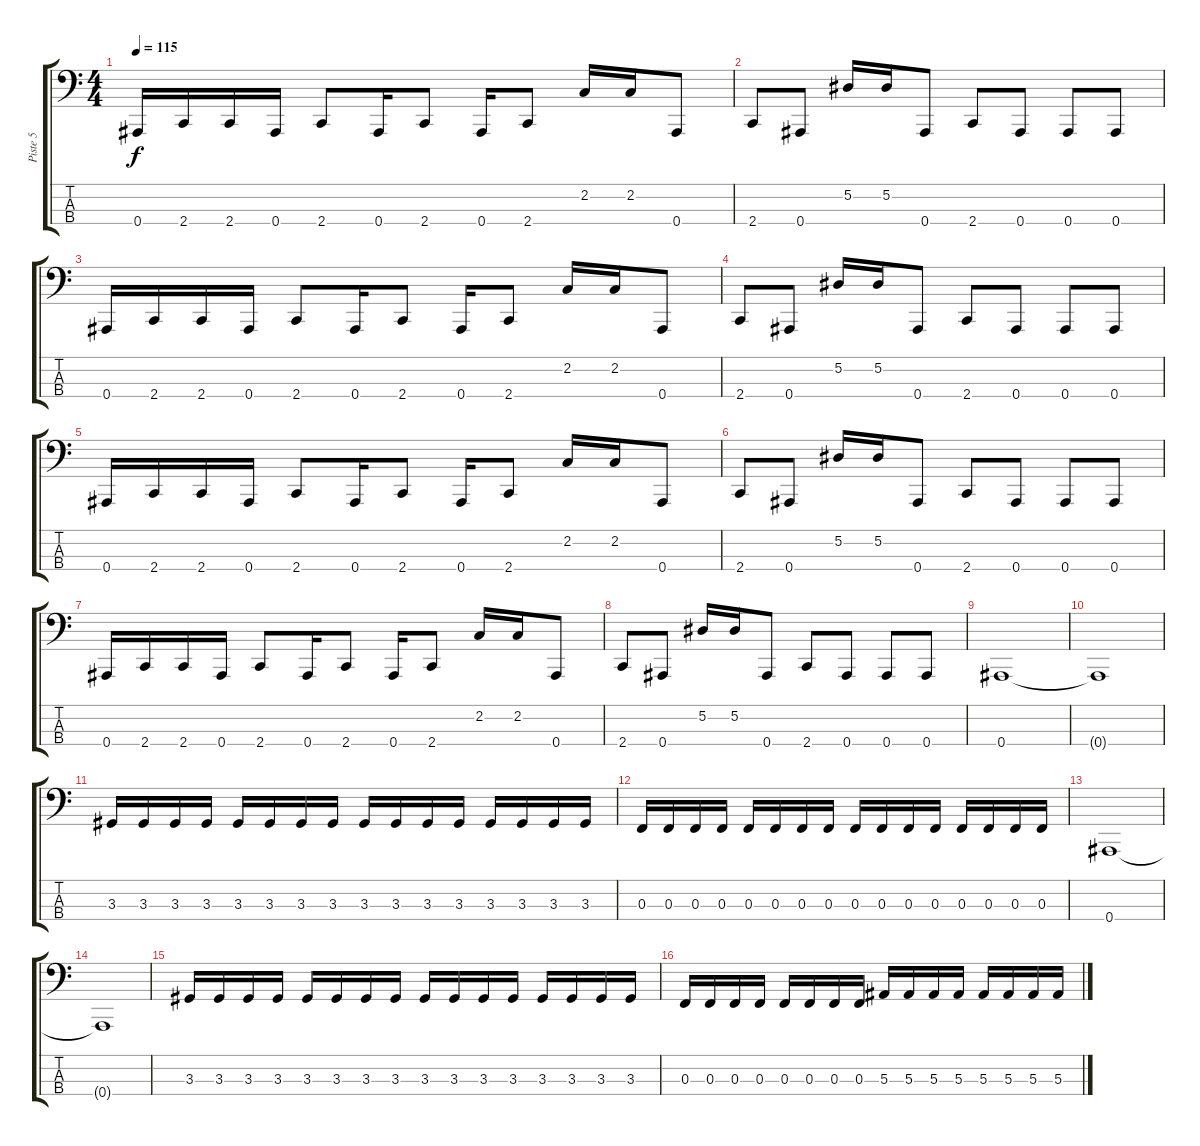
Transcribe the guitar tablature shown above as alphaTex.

\track ("Piste 5" "Piste 5") {instrument electricbasspick}
\staff {score tabs}
\tuning (Eb2 Bb1 F1 Bb0) {hide}
\ts (4 4)
\tempo 115
\clef f4
\ks c
0.4.16{dy f instrument electricbasspick} 2.4.16 2.4.16 0.4.16 2.4.8 0.4.16 2.4.8 0.4.16 2.4.8 2.2.16 2.2.16 0.4.8 |
2.4.8 0.4.8 5.2.16 5.2.16 0.4.8 2.4.8 0.4.8 0.4.8 0.4.8 |
0.4.16 2.4.16 2.4.16 0.4.16 2.4.8 0.4.16 2.4.8 0.4.16 2.4.8 2.2.16 2.2.16 0.4.8 |
2.4.8 0.4.8 5.2.16 5.2.16 0.4.8 2.4.8 0.4.8 0.4.8 0.4.8 |
0.4.16 2.4.16 2.4.16 0.4.16 2.4.8 0.4.16 2.4.8 0.4.16 2.4.8 2.2.16 2.2.16 0.4.8 |
2.4.8 0.4.8 5.2.16 5.2.16 0.4.8 2.4.8 0.4.8 0.4.8 0.4.8 |
0.4.16 2.4.16 2.4.16 0.4.16 2.4.8 0.4.16 2.4.8 0.4.16 2.4.8 2.2.16 2.2.16 0.4.8 |
2.4.8 0.4.8 5.2.16 5.2.16 0.4.8 2.4.8 0.4.8 0.4.8 0.4.8 |
0.4.1 |
0.4{t}.1 |
3.3.16 3.3.16 3.3.16 3.3.16 3.3.16 3.3.16 3.3.16 3.3.16 3.3.16 3.3.16 3.3.16 3.3.16 3.3.16 3.3.16 3.3.16 3.3.16 |
0.3.16 0.3.16 0.3.16 0.3.16 0.3.16 0.3.16 0.3.16 0.3.16 0.3.16 0.3.16 0.3.16 0.3.16 0.3.16 0.3.16 0.3.16 0.3.16 |
0.4.1 |
0.4{t}.1 |
3.3.16 3.3.16 3.3.16 3.3.16 3.3.16 3.3.16 3.3.16 3.3.16 3.3.16 3.3.16 3.3.16 3.3.16 3.3.16 3.3.16 3.3.16 3.3.16 |
0.3.16 0.3.16 0.3.16 0.3.16 0.3.16 0.3.16 0.3.16 0.3.16 5.3.16 5.3.16 5.3.16 5.3.16 5.3.16 5.3.16 5.3.16 5.3.16
